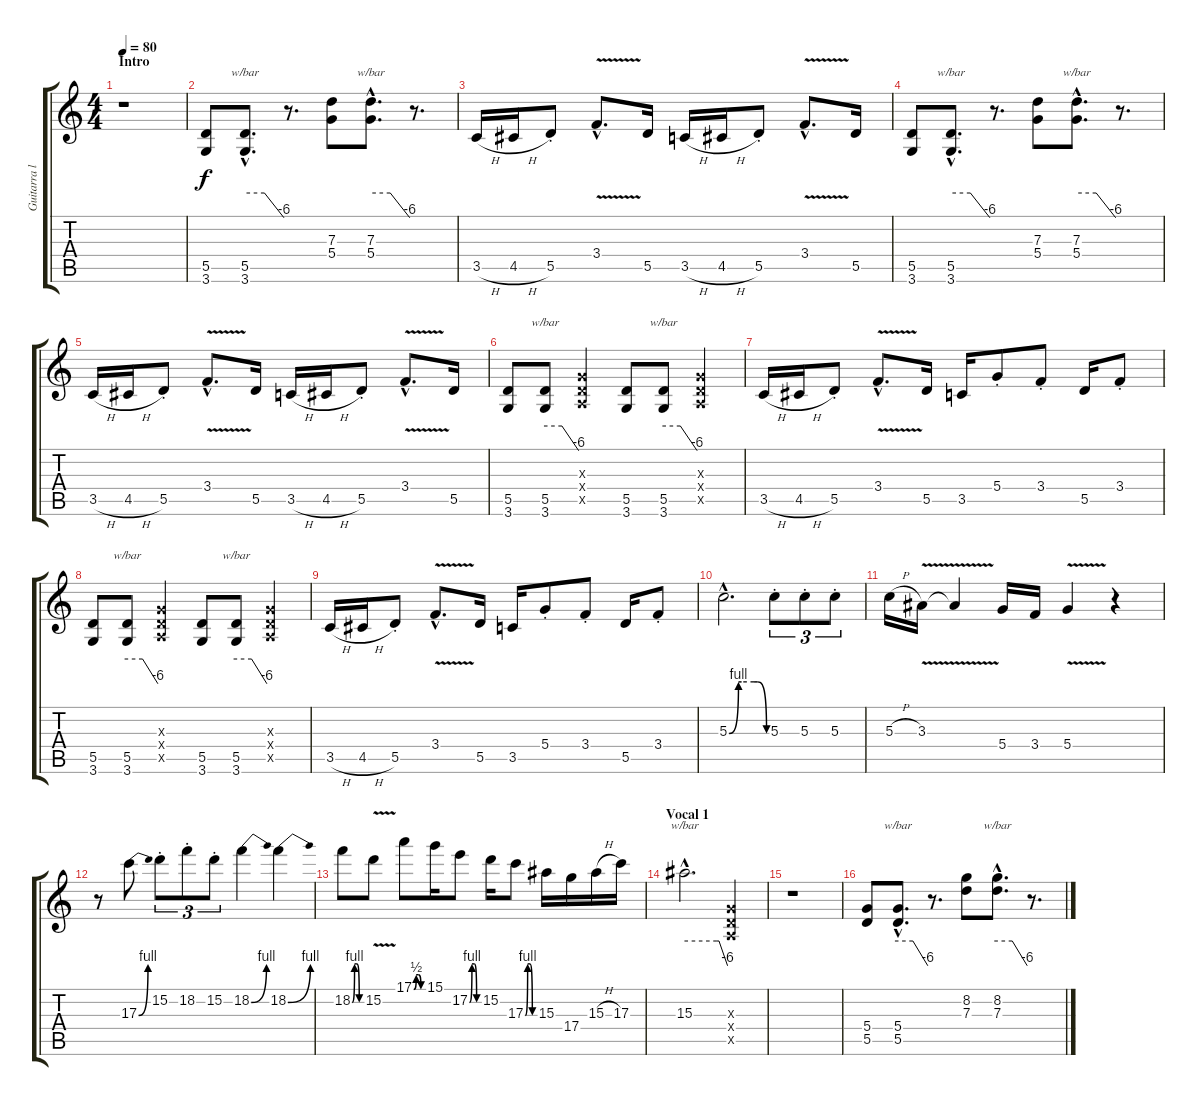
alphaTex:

\track ("Guitarra líder" "Guitarra l") {instrument distortionguitar}
\staff {score tabs}
\tuning (E4 B3 G3 D3 A2 E2) {hide}
\ts (4 4)
\section ("" "Intro")
\tempo 80
\clef g2
\ks c
r.1{dy f instrument distortionguitar} |
(5.5 3.6).8 (5.5{hac} 3.6{hac}).8{d tbe (custom default 0 0 30 0 60 -24)} r.8{d} (7.3 5.4).8 (7.3{hac} 5.4{hac}).8{d tbe (custom default 0 0 30 0 60 -24)} r.8{d} |
3.5{h}.16 4.5{h}.16 5.5{st}.8 3.4{v hac}.8{d} 5.5.16 3.5{h}.16 4.5{h}.16 5.5{st}.8 3.4{v hac}.8{d} 5.5.16 |
(5.5 3.6).8 (5.5{hac} 3.6{hac}).8{d tbe (custom default 0 0 30 0 60 -24)} r.8{d} (7.3 5.4).8 (7.3{hac} 5.4{hac}).8{d tbe (custom default 0 0 30 0 60 -24)} r.8{d} |
3.5{h}.16 4.5{h}.16 5.5{st}.8 3.4{v hac}.8{d} 5.5.16 3.5{h}.16 4.5{h}.16 5.5{st}.8 3.4{v hac}.8{d} 5.5.16 |
(5.5 3.6).8 (5.5 3.6).8{tbe (custom default 0 0 30 0 60 -24)} (0.3{x} 0.4{x} 0.5{x}).4 (5.5 3.6).8 (5.5 3.6).8{tbe (custom default 0 0 30 0 60 -24)} (0.3{x} 0.4{x} 0.5{x}).4 |
3.5{h}.16 4.5{h}.16 5.5{st}.8 3.4{v hac}.8{d} 5.5.16 3.5.16 5.4{st}.8 3.4{st}.8 5.5.16 3.4{st}.8 |
(5.5 3.6).8 (5.5 3.6).8{tbe (custom default 0 0 30 0 60 -24)} (0.3{x} 0.4{x} 0.5{x}).4 (5.5 3.6).8 (5.5 3.6).8{tbe (custom default 0 0 30 0 60 -24)} (0.3{x} 0.4{x} 0.5{x}).4 |
3.5{h}.16 4.5{h}.16 5.5{st}.8 3.4{v hac}.8{d} 5.5.16 3.5.16 5.4{st}.8 3.4{st}.8 5.5.16{volume 16} 3.4{st}.8 |
5.3{be (custom 0 0 15 4 20 4 40 4 45 4 60 0) hac}.2{d} 5.3{st}.8{tu (3 2)} 5.3{st}.8{tu (3 2)} 5.3{st}.8{tu (3 2)} |
5.3{h}.16 3.3{v}.16 3.3{t}.4 5.4.16 3.4.16 5.4{v}.4 r.4 |
r.8 17.3{be (bend 0 0 60 4)}.8 15.2{st}.8{tu (3 2)} 18.2{st}.8{tu (3 2)} 15.2{st}.8{tu (3 2)} 18.2{be (bend 0 0 60 4)}.4 18.2{be (bend 0 0 60 4)}.4 |
18.2{be (custom 0 0 15 4 30 4 45 0 60 0)}.8 15.2{v}.8 17.1{be (custom 0 0 15 2 30 2 45 0 60 0)}.8 15.1.16 17.2{be (custom 0 0 15 4 30 4 45 0 60 0)}.8 15.2.16 17.3{be (custom 0 0 15 4 30 4 45 0 60 0)}.8 15.3.16 17.4.16 15.3{h}.16 17.3.16 |
\section ("" "Vocal 1")
15.3{hac}.2{d tbe (custom default 0 0 45 0 48 0 60 -24) volume 14} (0.3{x} 0.4{x} 0.5{x}).4 |
r.1 |
(5.4 5.5).8 (5.4{hac} 5.5{hac}).8{d tbe (custom default 0 0 30 0 60 -24)} r.8{d} (8.2 7.3).8 (8.2{hac} 7.3{hac}).8{d tbe (custom default 0 0 30 0 60 -24)} r.8{d}
